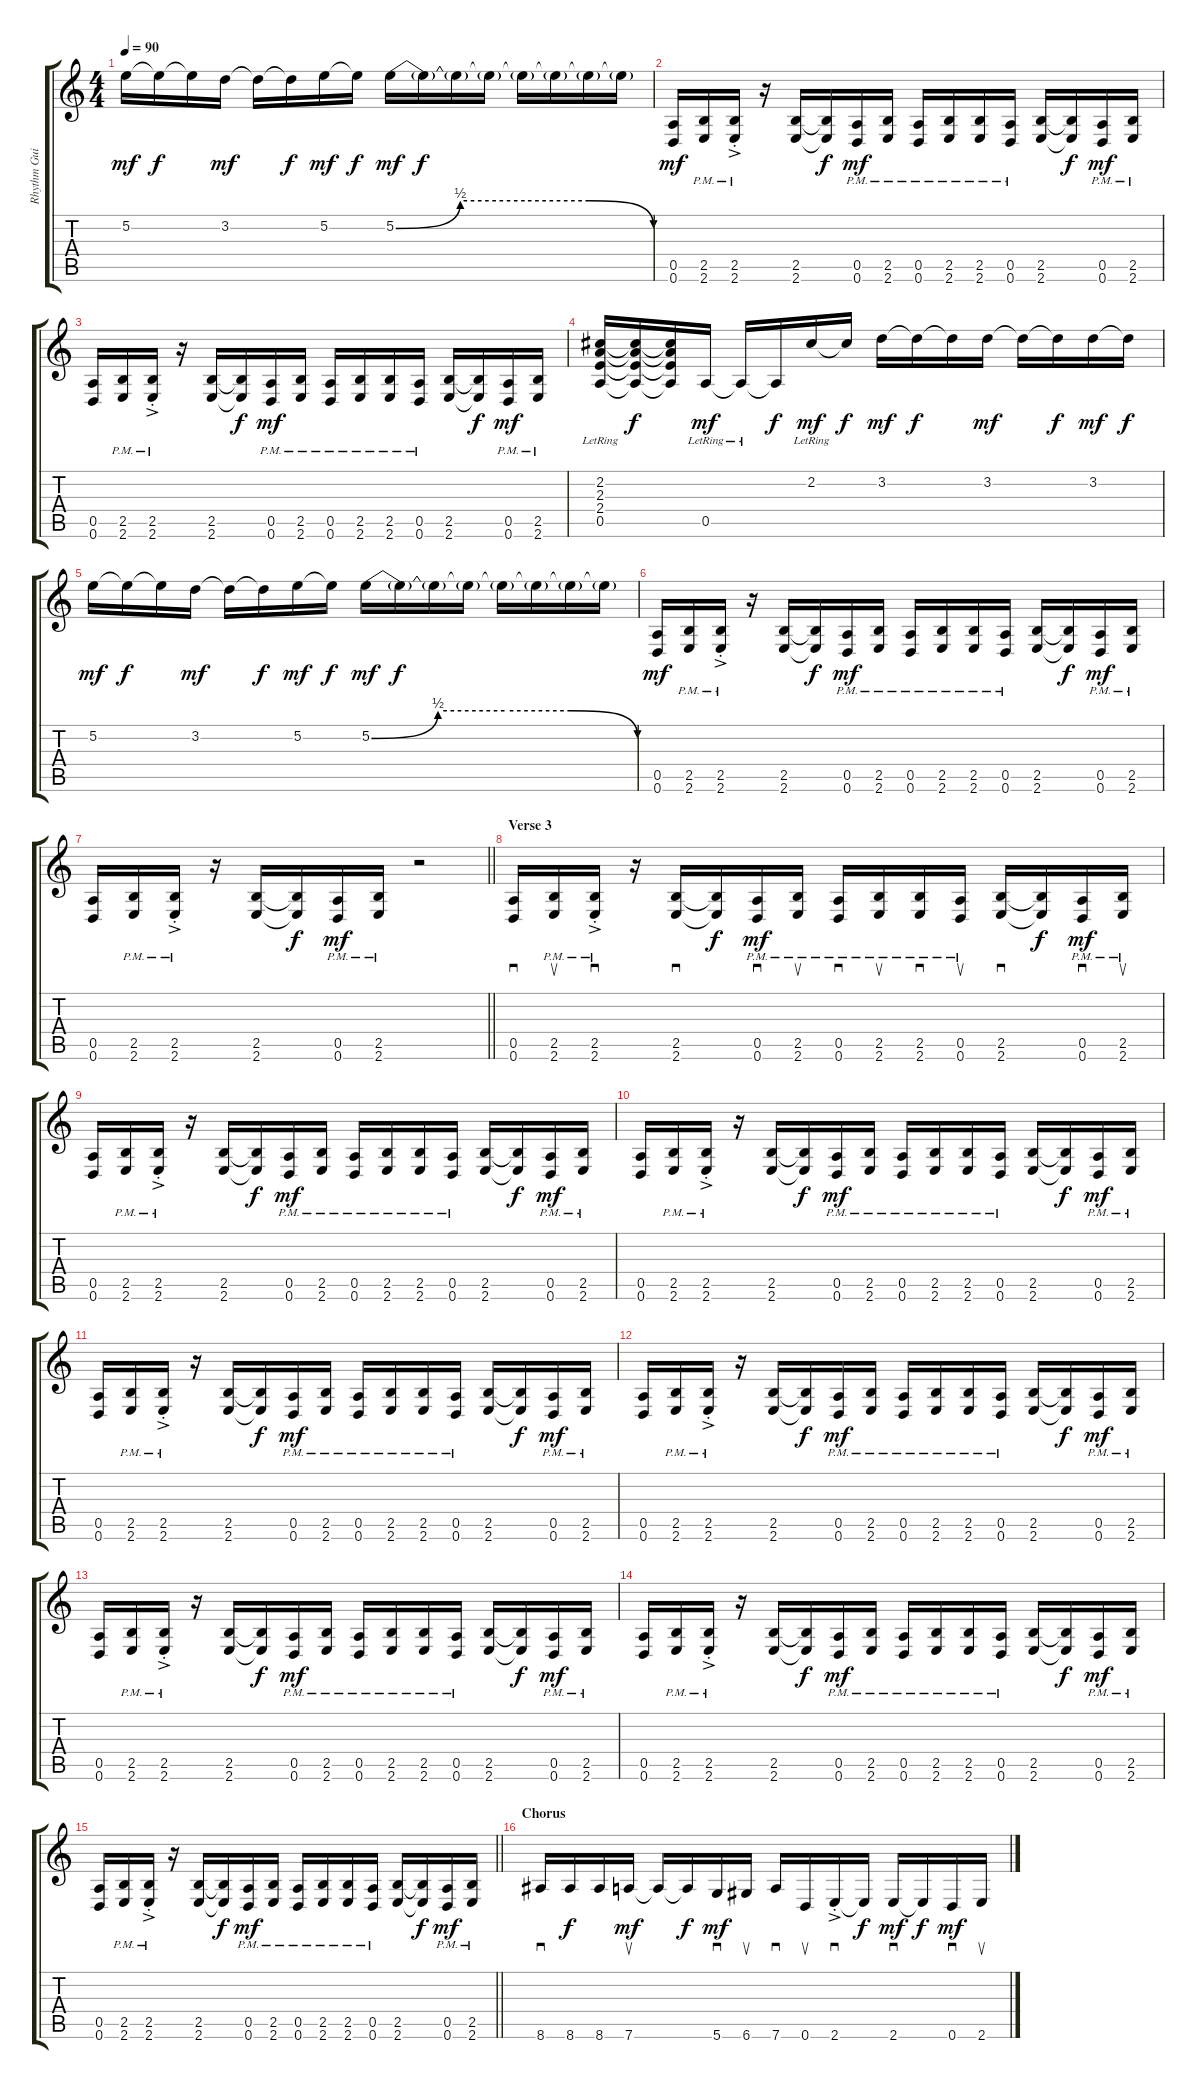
\track ("Rhythm Guitar" "Rhythm Gui") {instrument distortionguitar}
\staff {score tabs}
\tuning (E4 B3 G3 D3 A2 D2) {hide}
\ts (4 4)
\tempo 90
\clef g2
\ks c
5.2.16{dy mf} 5.2{t}.16{dy f} 5.2{t}.16 3.2.16{dy mf} 3.2{t}.16 3.2{t}.16{dy f} 5.2.16{dy mf} 5.2{t}.16{dy f} 5.2{be (custom 0 0 15 2 30 2 45 2 60 0)}.16{dy mf} 5.2{t}.16{dy f} 5.2{t}.16 5.2{t}.16 5.2{t}.16 5.2{t}.16 5.2{t}.16 5.2{t}.16 |
(0.5 0.6).16{dy mf} (2.5 2.6{pm}).16 (2.5 2.6{ac pm st}).16 r.16 (2.5 2.6).16 (2.5{t} 2.6{t}).16{dy f} (0.5 0.6{pm}).16{dy mf} (2.5 2.6{pm}).16 (0.5 0.6{pm}).16 (2.5 2.6{pm}).16 (2.5 2.6{pm}).16 (0.5 0.6{pm}).16 (2.5 2.6).16 (2.5{t} 2.6{t}).16{dy f} (0.5 0.6{pm}).16{dy mf} (2.5 2.6{pm}).16 |
(0.5 0.6).16 (2.5 2.6{pm}).16 (2.5 2.6{ac pm st}).16 r.16 (2.5 2.6).16 (2.5{t} 2.6{t}).16{dy f} (0.5 0.6{pm}).16{dy mf} (2.5 2.6{pm}).16 (0.5 0.6{pm}).16 (2.5 2.6{pm}).16 (2.5 2.6{pm}).16 (0.5 0.6{pm}).16 (2.5 2.6).16 (2.5{t} 2.6{t}).16{dy f} (0.5 0.6{pm}).16{dy mf} (2.5 2.6{pm}).16 |
(2.2{lr} 2.3{lr} 2.4{lr} 0.5{lr}).16 (2.2{t} 2.3{t} 2.4{t} 0.5{t}).16{dy f} (2.2{t} 2.3{t} 2.4{t} 0.5{t}).16 0.5{lr}.16{dy mf} 0.5{lr t}.16 0.5{t}.16{dy f} 2.2{lr}.16{dy mf} 2.2{t}.16{dy f} 3.2.16{dy mf} 3.2{t}.16{dy f} 3.2{t}.16 3.2.16{dy mf} 3.2{t}.16 3.2{t}.16{dy f} 3.2.16{dy mf} 3.2{t}.16{dy f} |
5.2.16{dy mf} 5.2{t}.16{dy f} 5.2{t}.16 3.2.16{dy mf} 3.2{t}.16 3.2{t}.16{dy f} 5.2.16{dy mf} 5.2{t}.16{dy f} 5.2{be (custom 0 0 15 2 30 2 45 2 60 0)}.16{dy mf} 5.2{t}.16{dy f} 5.2{t}.16 5.2{t}.16 5.2{t}.16 5.2{t}.16 5.2{t}.16 5.2{t}.16 |
(0.5 0.6).16{dy mf} (2.5 2.6{pm}).16 (2.5 2.6{ac pm st}).16 r.16 (2.5 2.6).16 (2.5{t} 2.6{t}).16{dy f} (0.5 0.6{pm}).16{dy mf} (2.5 2.6{pm}).16 (0.5 0.6{pm}).16 (2.5 2.6{pm}).16 (2.5 2.6{pm}).16 (0.5 0.6{pm}).16 (2.5 2.6).16 (2.5{t} 2.6{t}).16{dy f} (0.5 0.6{pm}).16{dy mf} (2.5 2.6{pm}).16 |
\barLineRight lightlight
(0.5 0.6).16 (2.5 2.6{pm}).16 (2.5 2.6{ac pm st}).16 r.16 (2.5 2.6).16 (2.5{t} 2.6{t}).16{dy f} (0.5 0.6{pm}).16{dy mf} (2.5 2.6{pm}).16 r.2 |
\section ("" "Verse 3")
(0.5 0.6).16{sd} (2.5 2.6{pm}).16{su} (2.5 2.6{ac pm st}).16{sd} r.16 (2.5 2.6).16{sd} (2.5{t} 2.6{t}).16{dy f} (0.5 0.6{pm}).16{sd dy mf} (2.5 2.6{pm}).16{su} (0.5 0.6{pm}).16{sd} (2.5 2.6{pm}).16{su} (2.5 2.6{pm}).16{sd} (0.5 0.6{pm}).16{su} (2.5 2.6).16{sd} (2.5{t} 2.6{t}).16{dy f} (0.5 0.6{pm}).16{sd dy mf} (2.5 2.6{pm}).16{su} |
(0.5 0.6).16 (2.5 2.6{pm}).16 (2.5 2.6{ac pm st}).16 r.16 (2.5 2.6).16 (2.5{t} 2.6{t}).16{dy f} (0.5 0.6{pm}).16{dy mf} (2.5 2.6{pm}).16 (0.5 0.6{pm}).16 (2.5 2.6{pm}).16 (2.5 2.6{pm}).16 (0.5 0.6{pm}).16 (2.5 2.6).16 (2.5{t} 2.6{t}).16{dy f} (0.5 0.6{pm}).16{dy mf} (2.5 2.6{pm}).16 |
(0.5 0.6).16 (2.5 2.6{pm}).16 (2.5 2.6{ac pm st}).16 r.16 (2.5 2.6).16 (2.5{t} 2.6{t}).16{dy f} (0.5 0.6{pm}).16{dy mf} (2.5 2.6{pm}).16 (0.5 0.6{pm}).16 (2.5 2.6{pm}).16 (2.5 2.6{pm}).16 (0.5 0.6{pm}).16 (2.5 2.6).16 (2.5{t} 2.6{t}).16{dy f} (0.5 0.6{pm}).16{dy mf} (2.5 2.6{pm}).16 |
(0.5 0.6).16 (2.5 2.6{pm}).16 (2.5 2.6{ac pm st}).16 r.16 (2.5 2.6).16 (2.5{t} 2.6{t}).16{dy f} (0.5 0.6{pm}).16{dy mf} (2.5 2.6{pm}).16 (0.5 0.6{pm}).16 (2.5 2.6{pm}).16 (2.5 2.6{pm}).16 (0.5 0.6{pm}).16 (2.5 2.6).16 (2.5{t} 2.6{t}).16{dy f} (0.5 0.6{pm}).16{dy mf} (2.5 2.6{pm}).16 |
(0.5 0.6).16 (2.5 2.6{pm}).16 (2.5 2.6{ac pm st}).16 r.16 (2.5 2.6).16 (2.5{t} 2.6{t}).16{dy f} (0.5 0.6{pm}).16{dy mf} (2.5 2.6{pm}).16 (0.5 0.6{pm}).16 (2.5 2.6{pm}).16 (2.5 2.6{pm}).16 (0.5 0.6{pm}).16 (2.5 2.6).16 (2.5{t} 2.6{t}).16{dy f} (0.5 0.6{pm}).16{dy mf} (2.5 2.6{pm}).16 |
(0.5 0.6).16 (2.5 2.6{pm}).16 (2.5 2.6{ac pm st}).16 r.16 (2.5 2.6).16 (2.5{t} 2.6{t}).16{dy f} (0.5 0.6{pm}).16{dy mf} (2.5 2.6{pm}).16 (0.5 0.6{pm}).16 (2.5 2.6{pm}).16 (2.5 2.6{pm}).16 (0.5 0.6{pm}).16 (2.5 2.6).16 (2.5{t} 2.6{t}).16{dy f} (0.5 0.6{pm}).16{dy mf} (2.5 2.6{pm}).16 |
(0.5 0.6).16 (2.5 2.6{pm}).16 (2.5 2.6{ac pm st}).16 r.16 (2.5 2.6).16 (2.5{t} 2.6{t}).16{dy f} (0.5 0.6{pm}).16{dy mf} (2.5 2.6{pm}).16 (0.5 0.6{pm}).16 (2.5 2.6{pm}).16 (2.5 2.6{pm}).16 (0.5 0.6{pm}).16 (2.5 2.6).16 (2.5{t} 2.6{t}).16{dy f} (0.5 0.6{pm}).16{dy mf} (2.5 2.6{pm}).16 |
\barLineRight lightlight
(0.5 0.6).16 (2.5 2.6{pm}).16 (2.5 2.6{ac pm st}).16 r.16 (2.5 2.6).16 (2.5{t} 2.6{t}).16{dy f} (0.5 0.6{pm}).16{dy mf} (2.5 2.6{pm}).16 (0.5 0.6{pm}).16 (2.5 2.6{pm}).16 (2.5 2.6{pm}).16 (0.5 0.6{pm}).16 (2.5 2.6).16 (2.5{t} 2.6{t}).16{dy f} (0.5 0.6{pm}).16{dy mf} (2.5 2.6{pm}).16 |
\section ("" "Chorus")
8.6.16{sd} 8.6.16{dy f} 8.6.16 7.6.16{su dy mf} 7.6{t}.16 7.6{t}.16{dy f} 5.6.16{sd dy mf} 6.6.16{su} 7.6.16{sd} 0.6.16{su} 2.6{ac st}.16{sd} 2.6{t}.16{dy f} 2.6.16{sd dy mf} 2.6{t}.16{dy f} 0.6.16{sd dy mf} 2.6.16{su}
